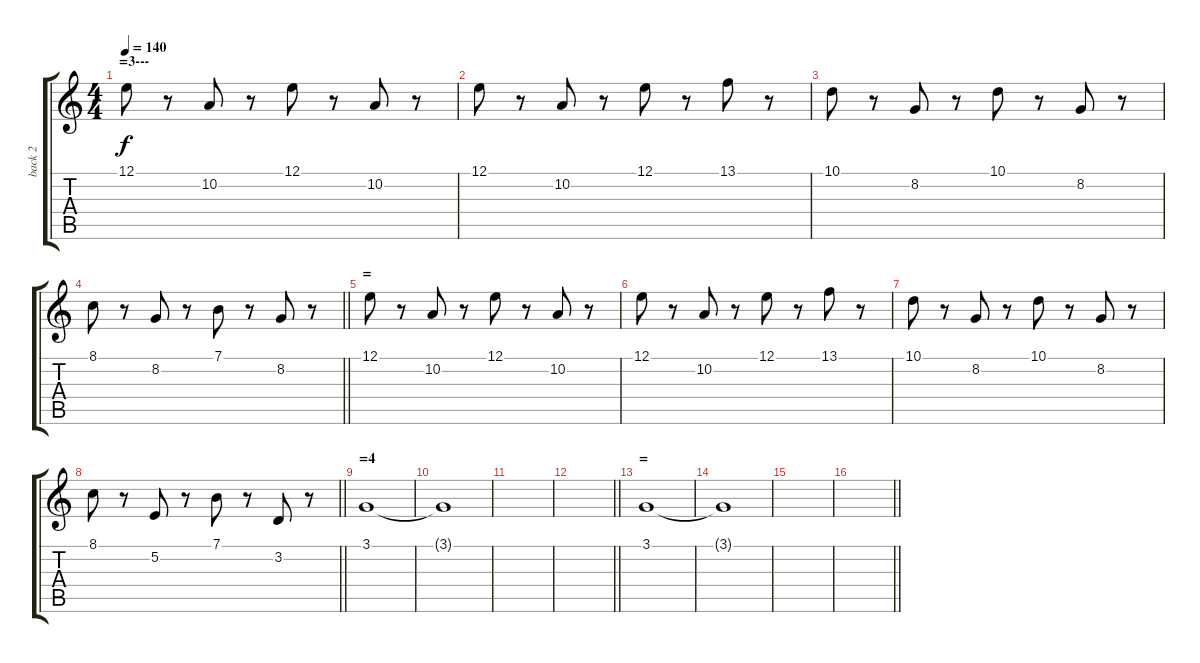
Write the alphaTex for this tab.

\track ("back 2" "back 2") {instrument fx5brightness}
\staff {score tabs}
\tuning (E4 B3 G3 D3 A2 E2) {hide}
\ts (4 4)
\section ("" "=3---")
\tempo 140
\clef g2
\ks c
12.1.8{dy f} r.8 10.2.8 r.8 12.1.8 r.8 10.2.8 r.8 |
12.1.8 r.8 10.2.8 r.8 12.1.8 r.8 13.1.8 r.8 |
10.1.8 r.8 8.2.8 r.8 10.1.8 r.8 8.2.8 r.8 |
\barLineRight lightlight
8.1.8 r.8 8.2.8 r.8 7.1.8 r.8 8.2.8 r.8 |
\section ("" "=")
12.1.8 r.8 10.2.8 r.8 12.1.8 r.8 10.2.8 r.8 |
12.1.8 r.8 10.2.8 r.8 12.1.8 r.8 13.1.8 r.8 |
10.1.8 r.8 8.2.8 r.8 10.1.8 r.8 8.2.8 r.8 |
\barLineRight lightlight
8.1.8 r.8 5.2.8 r.8 7.1.8 r.8 3.2.8 r.8 |
\section ("" "=4")
3.1.1 |
3.1{t}.1 |
|
\barLineRight lightlight
|
\section ("" "=")
3.1.1 |
3.1{t}.1 |
|
\barLineRight lightlight
